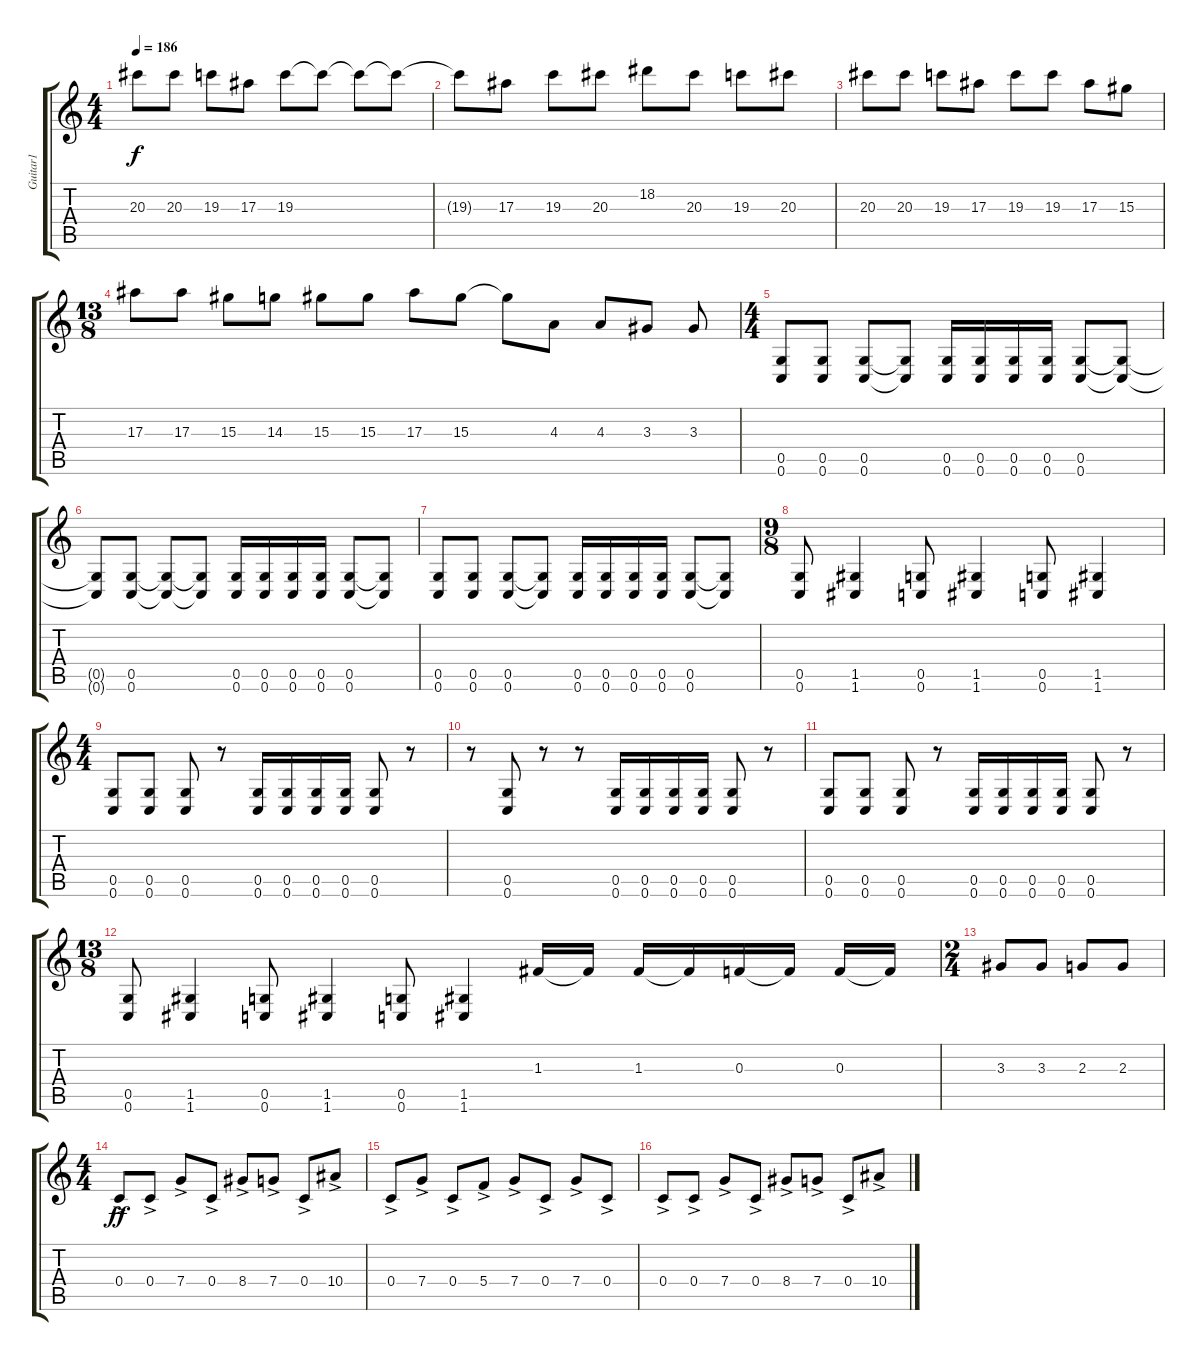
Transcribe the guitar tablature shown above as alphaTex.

\track ("Guitar1" "Guitar1") {instrument distortionguitar}
\staff {score tabs}
\tuning (D4 A3 F3 C3 G2 C2) {hide}
\ts (4 4)
\tempo 186
\clef g2
\ks c
20.3.8{dy f} 20.3.8 19.3.8 17.3.8 19.3.8 19.3{t}.8 19.3{t}.8 19.3{t}.8 |
19.3{t}.8 17.3.8 19.3.8 20.3.8 18.2.8 20.3.8 19.3.8 20.3.8 |
20.3.8 20.3.8 19.3.8 17.3.8 19.3.8 19.3.8 17.3.8 15.3.8 |
\ts (13 8)
17.3.8 17.3.8 15.3.8 14.3.8 15.3.8 15.3.8 17.3.8 15.3.8 15.3{t}.8 4.3.8 4.3.8 3.3.8 3.3.8 |
\ts (4 4)
(0.5 0.6).8 (0.5 0.6).8 (0.5 0.6).8 (0.5{t} 0.6{t}).8 (0.5 0.6).16 (0.5 0.6).16 (0.5 0.6).16 (0.5 0.6).16 (0.5 0.6).8 (0.5{t} 0.6{t}).8 |
(0.5{t} 0.6{t}).8 (0.5 0.6).8 (0.5{t} 0.6{t}).8 (0.5{t} 0.6{t}).8 (0.5 0.6).16 (0.5 0.6).16 (0.5 0.6).16 (0.5 0.6).16 (0.5 0.6).8 (0.5{t} 0.6{t}).8 |
(0.5 0.6).8 (0.5 0.6).8 (0.5 0.6).8 (0.5{t} 0.6{t}).8 (0.5 0.6).16 (0.5 0.6).16 (0.5 0.6).16 (0.5 0.6).16 (0.5 0.6).8 (0.5{t} 0.6{t}).8 |
\ts (9 8)
(0.5 0.6).8 (1.5 1.6).4 (0.5 0.6).8 (1.5 1.6).4 (0.5 0.6).8 (1.5 1.6).4 |
\ts (4 4)
(0.5 0.6).8 (0.5 0.6).8 (0.5 0.6).8 r.8 (0.5 0.6).16 (0.5 0.6).16 (0.5 0.6).16 (0.5 0.6).16 (0.5 0.6).8 r.8 |
r.8 (0.5 0.6).8 r.8 r.8 (0.5 0.6).16 (0.5 0.6).16 (0.5 0.6).16 (0.5 0.6).16 (0.5 0.6).8 r.8 |
(0.5 0.6).8 (0.5 0.6).8 (0.5 0.6).8 r.8 (0.5 0.6).16 (0.5 0.6).16 (0.5 0.6).16 (0.5 0.6).16 (0.5 0.6).8 r.8 |
\ts (13 8)
(0.5 0.6).8 (1.5 1.6).4 (0.5 0.6).8 (1.5 1.6).4 (0.5 0.6).8 (1.5 1.6).4 1.3.16 1.3{t}.16 1.3.16 1.3{t}.16 0.3.16 0.3{t}.16 0.3.16 0.3{t}.16 |
\ts (2 4)
3.3.8 3.3.8 2.3.8 2.3.8 |
\ts (4 4)
0.4{ac}.8{dy ff} 0.4{ac}.8 7.4{ac}.8 0.4{ac}.8 8.4{ac}.8 7.4{ac}.8 0.4{ac}.8 10.4{ac}.8 |
0.4{ac}.8 7.4{ac}.8 0.4{ac}.8 5.4{ac}.8 7.4{ac}.8 0.4{ac}.8 7.4{ac}.8 0.4{ac}.8 |
0.4{ac}.8 0.4{ac}.8 7.4{ac}.8 0.4{ac}.8 8.4{ac}.8 7.4{ac}.8 0.4{ac}.8 10.4{ac}.8
